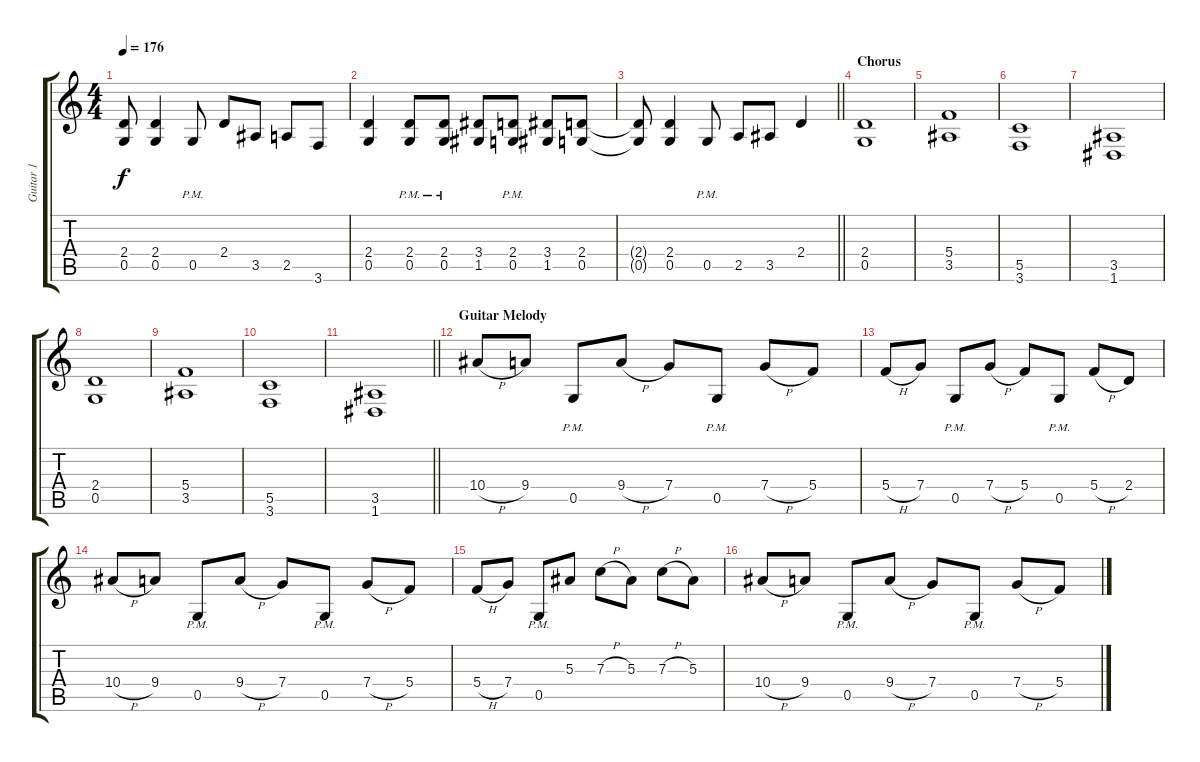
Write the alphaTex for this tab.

\track ("Guitar 1" "Guitar 1") {instrument distortionguitar}
\staff {score tabs}
\tuning (D4 A3 F3 C3 G2 D2) {hide}
\ts (4 4)
\tempo 176
\clef g2
\ks c
(2.4{t} 0.5{t}).8{dy f} (2.4 0.5).4 0.5{pm}.8 2.4.8 3.5.8 2.5.8 3.6.8 |
(2.4 0.5).4 (2.4{pm} 0.5{pm}).8 (2.4{pm} 0.5{pm}).8 (3.4 1.5).8 (2.4{pm} 0.5{pm}).8 (3.4 1.5).8 (2.4 0.5).8 |
\barLineRight lightlight
(2.4{t} 0.5{t}).8 (2.4 0.5).4 0.5{pm}.8 2.5.8 3.5.8 2.4.4 |
\section ("" "Chorus")
(2.4 0.5).1 |
(5.4 3.5).1 |
(5.5 3.6).1 |
(3.5 1.6).1 |
(2.4 0.5).1 |
(5.4 3.5).1 |
(5.5 3.6).1 |
\barLineRight lightlight
(3.5 1.6).1 |
\section ("" "Guitar Melody")
10.4{h}.8 9.4.8 0.5{pm}.8 9.4{h}.8 7.4.8 0.5{pm}.8 7.4{h}.8 5.4.8 |
5.4{h}.8 7.4.8 0.5{pm}.8 7.4{h}.8 5.4.8 0.5{pm}.8 5.4{h}.8 2.4.8 |
10.4{h}.8 9.4.8 0.5{pm}.8 9.4{h}.8 7.4.8 0.5{pm}.8 7.4{h}.8 5.4.8 |
5.4{h}.8 7.4.8 0.5{pm}.8 5.3.8 7.3{h}.8 5.3.8 7.3{h}.8 5.3.8 |
10.4{h}.8 9.4.8 0.5{pm}.8 9.4{h}.8 7.4.8 0.5{pm}.8 7.4{h}.8 5.4.8
